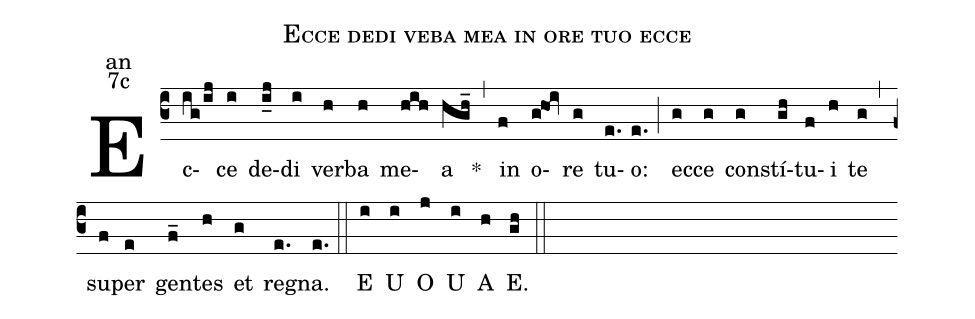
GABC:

name:Ecce dedi veba mea in ore tuo ecce;
office-part:an;
mode:7c;
%%
(c3) Ec(ig/ij)ce(i) de(i_j)di(i) ver(h)ba(h) me(hih)a(hgh_) <sp>*</sp>(,) in(f) o(g@hoi)re(g) tu(e.)o:(e.) (;)
ec(g)ce(g) con(g)stí(gh)tu(f)i(h) te(g) (,)
su(f)per(e) gen(f_)tes(h) et(g) re(e.)gna.(e.) (::)
<eu>E(i) U(i) O(j) U(i) A(h) E.(gh) </eu>(::)
